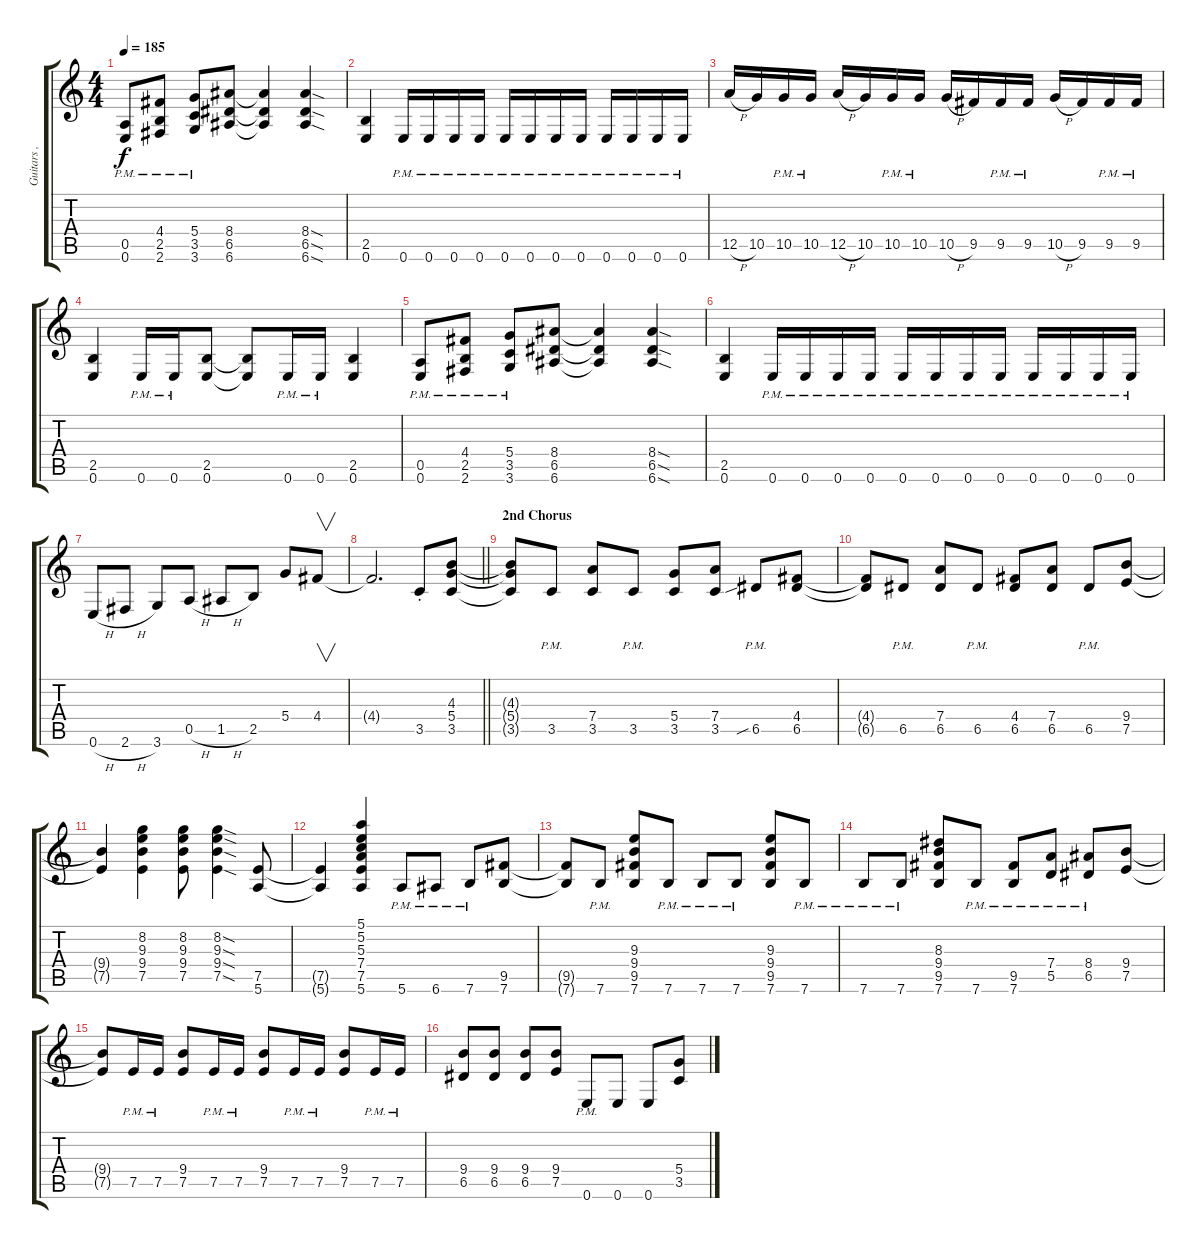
\track ("Guitars , Vocals - Corey Beaulieu" "Guitars , ") {instrument distortionguitar}
\staff {score tabs}
\tuning (E4 B3 G3 D3 A2 E2) {hide}
\ts (4 4)
\tempo 185
\clef g2
\ks c
(0.5{pm} 0.6{pm}).8{dy f} (4.4{pm} 2.5{pm} 2.6{pm}).8 (5.4{pm} 3.5{pm} 3.6{pm}).8 (8.4 6.5 6.6).8 (8.4{t} 6.5{t} 6.6{t}).4 (8.4{sod} 6.5{sod} 6.6{sod}).4 |
(2.5 0.6).4 0.6{pm}.16 0.6{pm}.16 0.6{pm}.16 0.6{pm}.16 0.6{pm}.16 0.6{pm}.16 0.6{pm}.16 0.6{pm}.16 0.6{pm}.16 0.6{pm}.16 0.6{pm}.16 0.6{pm}.16 |
12.5{h}.16 10.5.16 10.5{pm}.16 10.5{pm}.16 12.5{h}.16 10.5.16 10.5{pm}.16 10.5{pm}.16 10.5{h}.16 9.5.16 9.5{pm}.16 9.5{pm}.16 10.5{h}.16 9.5.16 9.5{pm}.16 9.5{pm}.16 |
(2.5 0.6).4 0.6{pm}.16 0.6{pm}.16 (2.5 0.6).8 (2.5{t} 0.6{t}).8 0.6{pm}.16 0.6{pm}.16 (2.5 0.6).4 |
(0.5{pm} 0.6{pm}).8 (4.4{pm} 2.5{pm} 2.6{pm}).8 (5.4{pm} 3.5{pm} 3.6{pm}).8 (8.4 6.5 6.6).8 (8.4{t} 6.5{t} 6.6{t}).4 (8.4{sod} 6.5{sod} 6.6{sod}).4 |
(2.5 0.6).4 0.6{pm}.16 0.6{pm}.16 0.6{pm}.16 0.6{pm}.16 0.6{pm}.16 0.6{pm}.16 0.6{pm}.16 0.6{pm}.16 0.6{pm}.16 0.6{pm}.16 0.6{pm}.16 0.6{pm}.16 |
0.6{h}.8 2.6{h}.8 3.6.8 0.5{h}.8 1.5{h}.8 2.5.8 5.4.8 4.4.8{v} |
\barLineRight lightlight
4.4{t}.2{d} 3.5{st}.8 (4.3 5.4 3.5).8 |
\section ("" "2nd Chorus")
(4.3{t} 5.4{t} 3.5{t}).8 3.5{pm}.8 (7.4 3.5).8 3.5{pm}.8 (5.4 3.5).8 (7.4 3.5).8 6.5{sib pm}.8 (4.4 6.5).8 |
(4.4{t} 6.5{t}).8 6.5{pm}.8 (7.4 6.5).8 6.5{pm}.8 (4.4 6.5).8 (7.4 6.5).8 6.5{pm}.8 (9.4 7.5).8 |
(9.4{t} 7.5{t}).4 (8.2 9.3 9.4 7.5).4 (8.2 9.3 9.4 7.5).8 (8.2{sod} 9.3{sod} 9.4{sod} 7.5{sod}).4 (7.5 5.6).8 |
(7.5{t} 5.6{t}).4 (5.1 5.2 5.3 7.4 7.5 5.6).4 5.6{pm}.8 6.6{pm}.8 7.6{pm}.8 (9.5 7.6).8 |
(9.5{t} 7.6{t}).8 7.6{pm}.8 (9.3 9.4 9.5 7.6).8 7.6{pm}.8 7.6{pm}.8 7.6{pm}.8 (9.3 9.4 9.5 7.6).8 7.6{pm}.8 |
7.6{pm}.8 7.6{pm}.8 (8.3 9.4 9.5 7.6).8 7.6{pm}.8 (9.5{pm} 7.6{pm}).8 (7.4{pm} 5.5{pm}).8 (8.4{pm} 6.5{pm}).8 (9.4 7.5).8 |
(9.4{t} 7.5{t}).8 7.5{pm}.16 7.5{pm}.16 (9.4 7.5).8 7.5{pm}.16 7.5{pm}.16 (9.4 7.5).8 7.5{pm}.16 7.5{pm}.16 (9.4 7.5).8 7.5{pm}.16 7.5{pm}.16 |
(9.4 6.5).8 (9.4 6.5).8 (9.4 6.5).8 (9.4 7.5).8 0.6{pm}.8 0.6.8 0.6.8 (5.4 3.5).8
